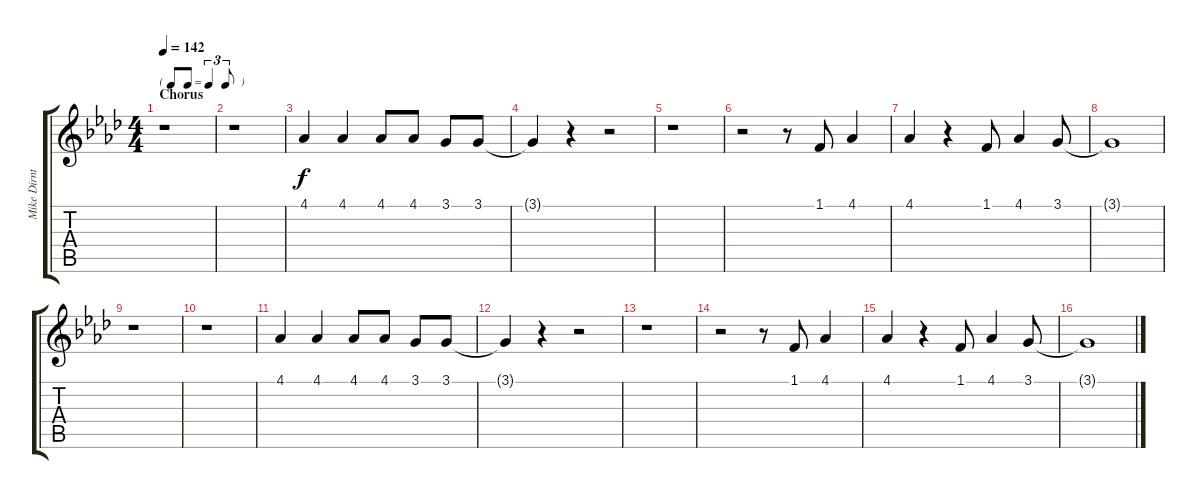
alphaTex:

\track ("Mike Dirnt (Backing Vocals)" "Mike Dirnt") {instrument trumpet}
\staff {score tabs}
\tuning (E4 B3 G3 D3 A2 E2) {hide}
\ts (4 4)
\tf triplet8th
\section ("" "Chorus")
\tempo 142
\clef g2
\ks ab
r.1{dy f} |
r.1 |
4.1.4 4.1.4 4.1.8 4.1.8 3.1.8 3.1.8 |
3.1{t}.4 r.4 r.2 |
r.1 |
r.2 r.8 1.1.8 4.1.4 |
4.1.4 r.4 1.1.8 4.1.4 3.1.8 |
3.1{t}.1 |
r.1 |
r.1 |
4.1.4 4.1.4 4.1.8 4.1.8 3.1.8 3.1.8 |
3.1{t}.4 r.4 r.2 |
r.1 |
r.2 r.8 1.1.8 4.1.4 |
4.1.4 r.4 1.1.8 4.1.4 3.1.8 |
3.1{t}.1
